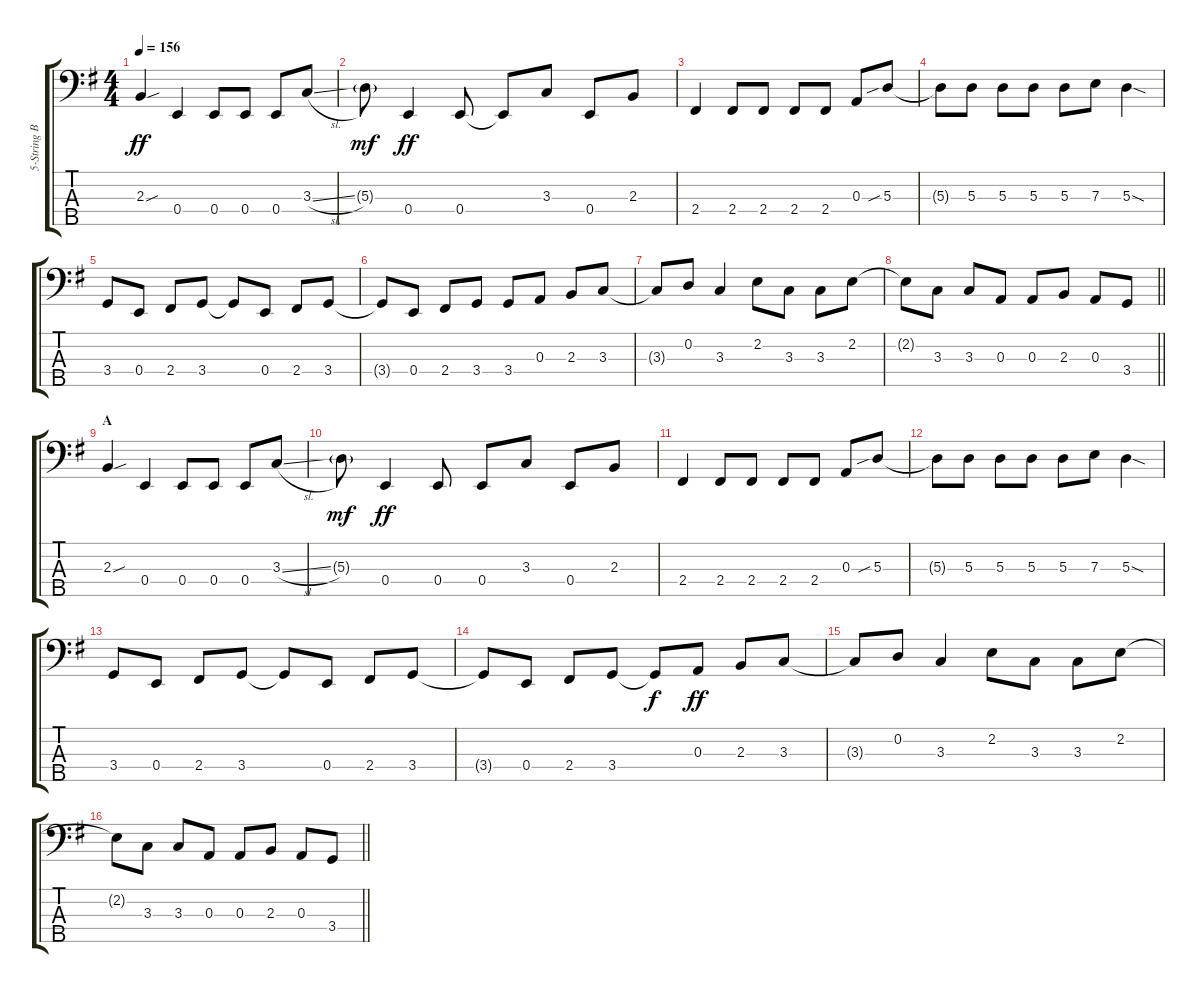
\track ("5-String Bass" "5-String B") {instrument electricbasspick}
\staff {score tabs}
\tuning (G2 D2 A1 E1 B0) {hide}
\ts (4 4)
\tempo 156
\clef f4
\ks g
2.3{sou}.4{dy ff} 0.4.4 0.4.8 0.4.8 0.4.8 3.3{sl}.8 |
5.3{g}.8{dy mf} 0.4.4{dy ff} 0.4.8 0.4{t}.8 3.3.8 0.4.8 2.3.8 |
2.4.4 2.4.8 2.4.8 2.4.8 2.4.8 0.3.8 5.3{sib}.8 |
5.3{t}.8 5.3.8 5.3.8 5.3.8 5.3.8 7.3.8 5.3{sod}.4 |
3.4.8 0.4.8 2.4.8 3.4.8 3.4{t}.8 0.4.8 2.4.8 3.4.8 |
3.4{t}.8 0.4.8 2.4.8 3.4.8 3.4.8 0.3.8 2.3.8 3.3.8 |
3.3{t}.8 0.2.8 3.3.4 2.2.8 3.3.8 3.3.8 2.2.8 |
\barLineRight lightlight
2.2{t}.8 3.3.8 3.3.8 0.3.8 0.3.8 2.3.8 0.3.8 3.4.8 |
\section ("" "A")
2.3{sou}.4 0.4.4 0.4.8 0.4.8 0.4.8 3.3{sl}.8 |
5.3{g}.8{dy mf} 0.4.4{dy ff} 0.4.8 0.4.8 3.3.8 0.4.8 2.3.8 |
2.4.4 2.4.8 2.4.8 2.4.8 2.4.8 0.3.8 5.3{sib}.8 |
5.3{t}.8 5.3.8 5.3.8 5.3.8 5.3.8 7.3.8 5.3{sod}.4 |
3.4.8 0.4.8 2.4.8 3.4.8 3.4{t}.8 0.4.8 2.4.8 3.4.8 |
3.4{t}.8 0.4.8 2.4.8 3.4.8 3.4{t}.8{dy f} 0.3.8{dy ff} 2.3.8 3.3.8 |
3.3{t}.8 0.2.8 3.3.4 2.2.8 3.3.8 3.3.8 2.2.8 |
\barLineRight lightlight
2.2{t}.8 3.3.8 3.3.8 0.3.8 0.3.8 2.3.8 0.3.8 3.4.8
